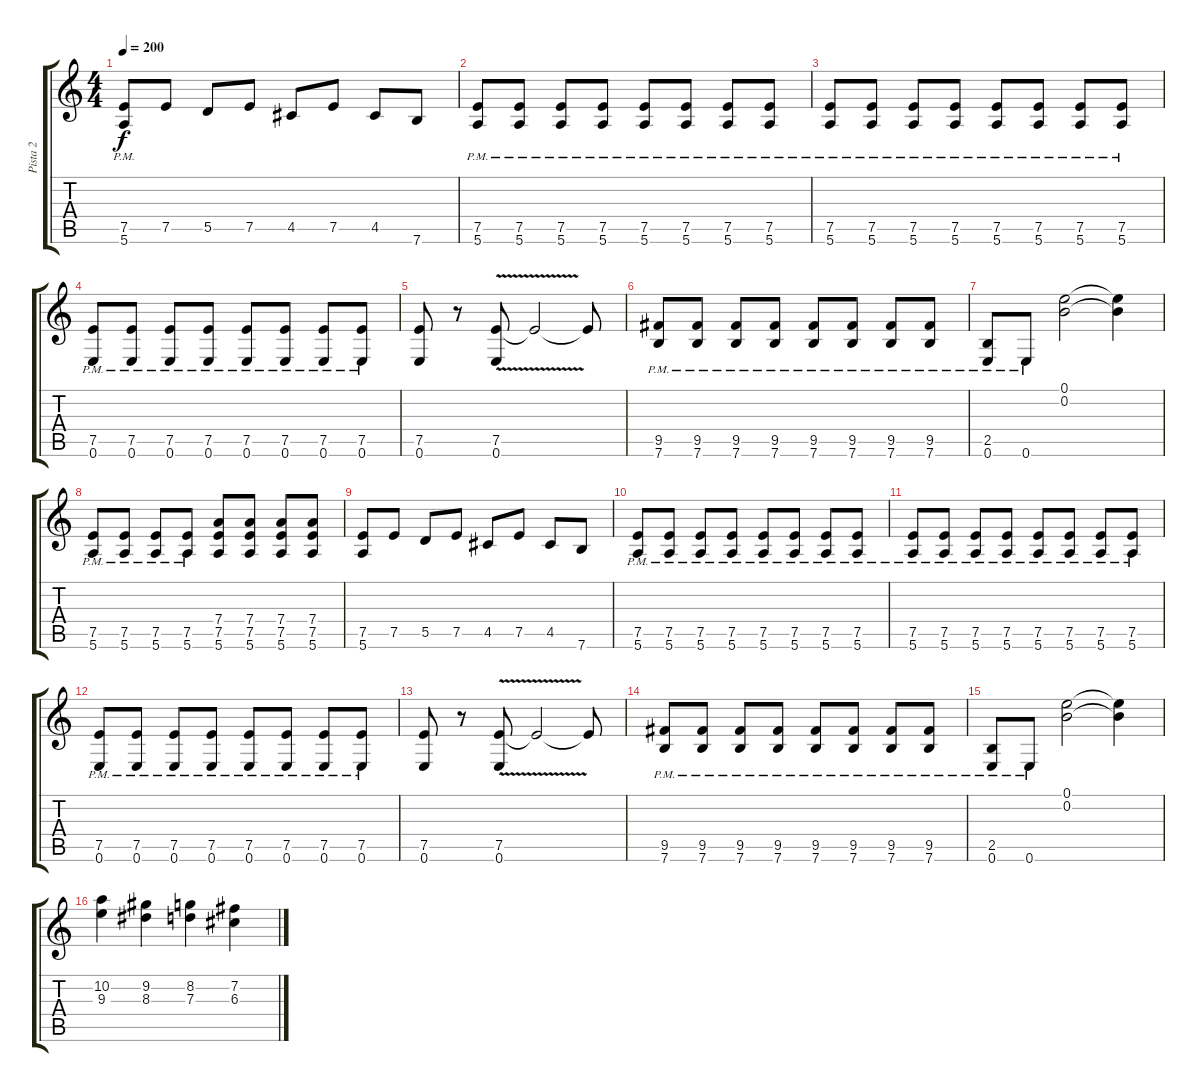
\track ("Pista 2" "Pista 2") {instrument overdrivenguitar}
\staff {score tabs}
\tuning (E4 B3 G3 D3 A2 E2) {hide}
\ts (4 4)
\tempo 200
\clef g2
\ks c
(7.5{pm} 5.6{pm}).8{dy f} 7.5.8 5.5.8 7.5.8 4.5.8 7.5.8 4.5.8 7.6.8 |
(7.5{pm} 5.6{pm}).8 (7.5{pm} 5.6{pm}).8 (7.5{pm} 5.6{pm}).8 (7.5{pm} 5.6{pm}).8 (7.5{pm} 5.6{pm}).8 (7.5{pm} 5.6{pm}).8 (7.5{pm} 5.6{pm}).8 (7.5{pm} 5.6{pm}).8 |
(7.5{pm} 5.6{pm}).8 (7.5{pm} 5.6{pm}).8 (7.5{pm} 5.6{pm}).8 (7.5{pm} 5.6{pm}).8 (7.5{pm} 5.6{pm}).8 (7.5{pm} 5.6{pm}).8 (7.5{pm} 5.6{pm}).8 (7.5{pm} 5.6{pm}).8 |
(7.5{pm} 0.6{pm}).8 (7.5{pm} 0.6{pm}).8 (7.5 0.6{pm}).8 (7.5{pm} 0.6{pm}).8 (7.5{pm} 0.6{pm}).8 (7.5{pm} 0.6{pm}).8 (7.5 0.6{pm}).8 (7.5{pm} 0.6{pm}).8 |
(7.5 0.6).8 r.8 (7.5{v} 0.6).8 7.5{t}.2 7.5{t}.8 |
(9.5{pm} 7.6{pm}).8 (9.5{pm} 7.6{pm}).8 (9.5{pm} 7.6{pm}).8 (9.5{pm} 7.6{pm}).8 (9.5{pm} 7.6{pm}).8 (9.5{pm} 7.6{pm}).8 (9.5{pm} 7.6{pm}).8 (9.5{pm} 7.6{pm}).8 |
(2.5{pm} 0.6{pm}).8 0.6{pm}.8 (0.1 0.2).2 (0.1{t} 0.2{t}).4 |
(7.5{pm} 5.6{pm}).8 (7.5{pm} 5.6{pm}).8 (7.5{pm} 5.6{pm}).8 (7.5{pm} 5.6{pm}).8 (7.4 7.5 5.6).8 (7.4 7.5 5.6).8 (7.4 7.5 5.6).8 (7.4 7.5 5.6).8 |
(7.5 5.6).8 7.5.8 5.5.8 7.5.8 4.5.8 7.5.8 4.5.8 7.6.8 |
(7.5{pm} 5.6{pm}).8 (7.5{pm} 5.6{pm}).8 (7.5{pm} 5.6{pm}).8 (7.5{pm} 5.6{pm}).8 (7.5{pm} 5.6{pm}).8 (7.5{pm} 5.6{pm}).8 (7.5{pm} 5.6{pm}).8 (7.5{pm} 5.6{pm}).8 |
(7.5{pm} 5.6{pm}).8 (7.5{pm} 5.6{pm}).8 (7.5{pm} 5.6{pm}).8 (7.5{pm} 5.6{pm}).8 (7.5{pm} 5.6{pm}).8 (7.5{pm} 5.6{pm}).8 (7.5{pm} 5.6{pm}).8 (7.5{pm} 5.6{pm}).8 |
(7.5{pm} 0.6{pm}).8 (7.5{pm} 0.6{pm}).8 (7.5 0.6{pm}).8 (7.5{pm} 0.6{pm}).8 (7.5{pm} 0.6{pm}).8 (7.5{pm} 0.6{pm}).8 (7.5 0.6{pm}).8 (7.5{pm} 0.6{pm}).8 |
(7.5 0.6).8 r.8 (7.5{v} 0.6).8 7.5{t}.2 7.5{t}.8 |
(9.5{pm} 7.6{pm}).8 (9.5{pm} 7.6{pm}).8 (9.5{pm} 7.6{pm}).8 (9.5{pm} 7.6{pm}).8 (9.5{pm} 7.6{pm}).8 (9.5{pm} 7.6{pm}).8 (9.5{pm} 7.6{pm}).8 (9.5{pm} 7.6{pm}).8 |
(2.5{pm} 0.6{pm}).8 0.6{pm}.8 (0.1 0.2).2 (0.1{t} 0.2{t}).4 |
(10.2 9.3).4 (9.2 8.3).4 (8.2 7.3).4 (7.2 6.3).4
